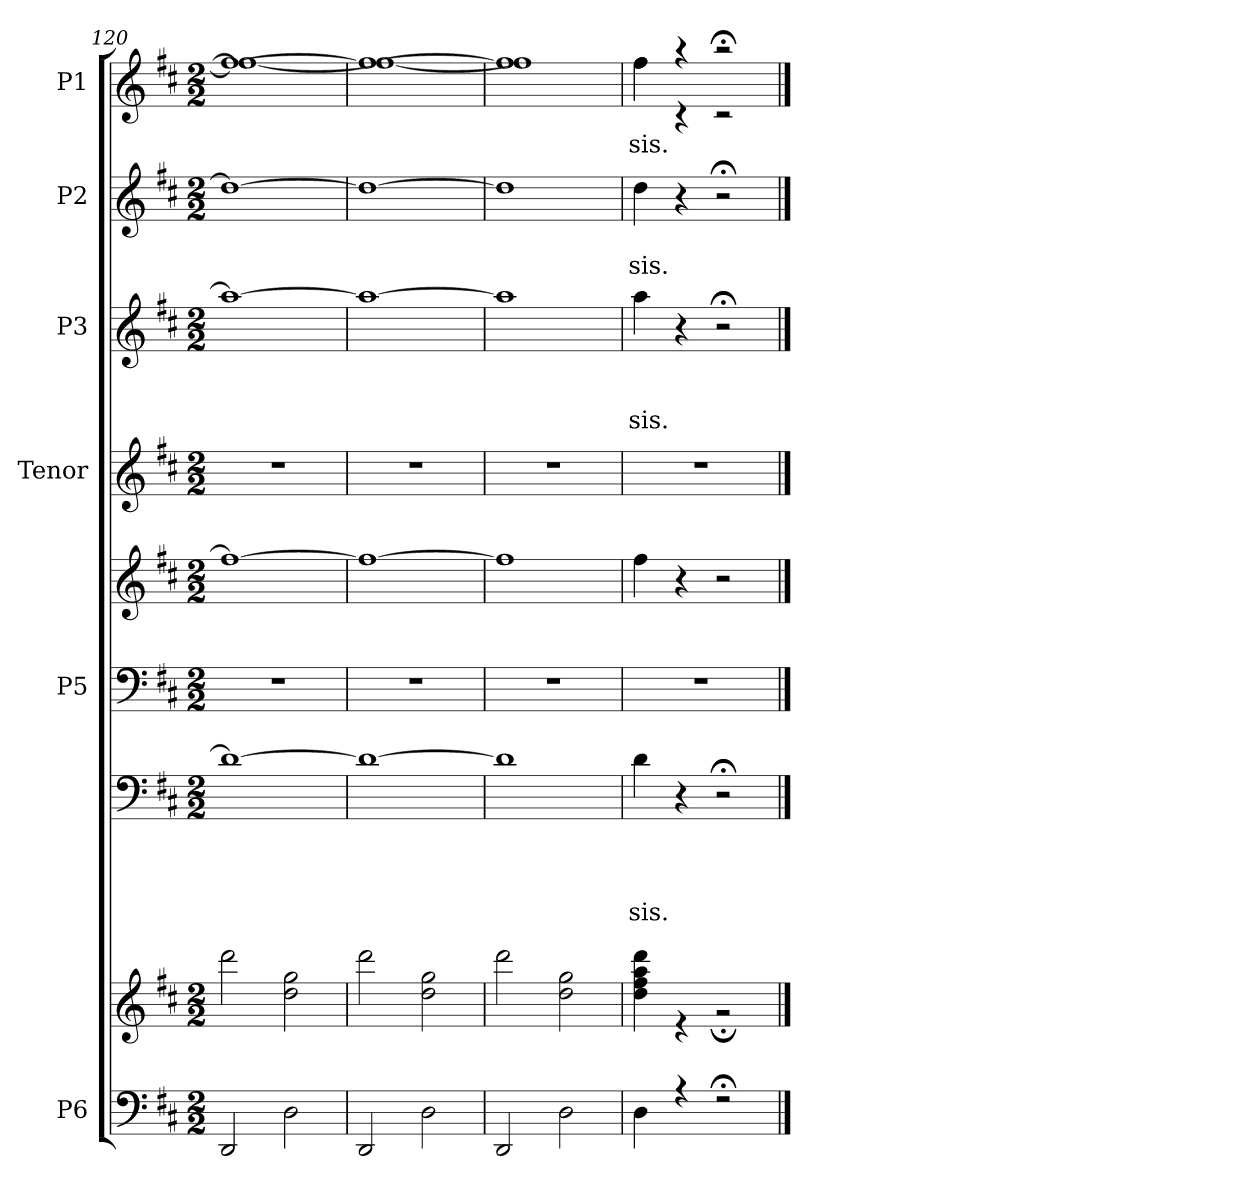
**kern	**kern	**kern	**text	**text	**text	**text	**kern	**kern	**kern	**kern	**text	**text	**text	**kern	**text	**text	**kern	**text
*part8	*part8	*part7	*part7	*part7	*part7	*part7	*part6	*part5	*part4	*part3	*part3	*part3	*part3	*part2	*part2	*part2	*part1	*part1
*staff9	*staff8	*staff7	*staff7	*staff7	*staff7	*staff7	*staff6	*staff5	*staff4	*staff3	*staff3	*staff3	*staff3	*staff2	*staff2	*staff2	*staff1	*staff1
*I"P6	*	*	*	*	*	*	*I"P5	*	*I"Tenor	*I"P3	*	*	*	*I"P2	*	*	*I"P1	*
*	*	*	*	*	*	*	*	*	*I'Ten.	*	*	*	*	*	*	*	*	*
*clefF4	*clefG2	*clefF4	*	*	*	*	*clefF4	*clefG2	*clefG2	*clefG2	*	*	*	*clefG2	*	*	*clefG2	*
*	*	*	*	*	*	*	*	*ITrd7c12	*ITrd7c12	*ITrd7c12	*	*	*	*	*	*	*	*
*k[f#c#]	*k[f#c#]	*k[f#c#]	*	*	*	*	*k[f#c#]	*k[f#c#]	*k[f#c#]	*k[f#c#]	*	*	*	*k[f#c#]	*	*	*k[f#c#]	*
*D:	*D:	*D:	*	*	*	*	*D:	*D:	*D:	*D:	*	*	*	*D:	*	*	*D:	*
*M2/2	*M2/2	*M2/2	*	*	*	*	*M2/2	*M2/2	*M2/2	*M2/2	*	*	*	*M2/2	*	*	*M2/2	*
=120	=120	=120	=120	=120	=120	=120	=120	=120	=120	=120	=120	=120	=120	=120	=120	=120	=120	=120
*^	*^	*	*	*	*	*	*	*	*	*	*	*	*	*	*	*	*^	*
2DD/	1ryy	1ryy	2ddd\	1d_	.	.	.	.	1r	1f#_	1r	1a_	.	.	.	1dd_	.	.	1ff#_	1ff#_	.
2D\	.	.	2dd\ 2gg\	.	.	.	.	.	.	.	.	.	.	.	.	.	.	.	.	.	.
=121	=121	=121	=121	=121	=121	=121	=121	=121	=121	=121	=121	=121	=121	=121	=121	=121	=121	=121	=121	=121	=121
2DD/	1ryy	1ryy	2ddd\	1d_	.	.	.	.	1r	1f#_	1r	1a_	.	.	.	1dd_	.	.	1ff#_	1ff#_	.
2D\	.	.	2dd\ 2gg\	.	.	.	.	.	.	.	.	.	.	.	.	.	.	.	.	.	.
=122	=122	=122	=122	=122	=122	=122	=122	=122	=122	=122	=122	=122	=122	=122	=122	=122	=122	=122	=122	=122	=122
2DD/	1ryy	1ryy	2ddd\	1d]	.	.	.	.	1r	1f#]	1r	1a]	.	.	.	1dd]	.	.	1ff#]	1ff#]	.
2D\	.	.	2dd\ 2gg\	.	.	.	.	.	.	.	.	.	.	.	.	.	.	.	.	.	.
=123	=123	=123	=123	=123	=123	=123	=123	=123	=123	=123	=123	=123	=123	=123	=123	=123	=123	=123	=123	=123	=123
!	!	!	!	!	!	!	!	!LO:LY:b	!	!	!	!	!	!	!LO:LY:b	!	!	!LO:LY:b	!	!	!LO:LY:b
4D\	1ryy	1ryy	4dd\ 4ff#\ 4aa\ 4ddd\	4d\	.	.	.	-sis.	1r	4f#\	1r	4a\	.	.	-sis.	4dd\	.	-sis.	4ff#\	4ff#\	-sis.
4r	.	.	4r	4r	.	.	.	.	.	4r	.	4r	.	.	.	4r	.	.	4raa	4rc	.
2r;<	.	.	2r;<	2r;<	.	.	.	.	.	2r	.	2r;<	.	.	.	2r;<	.	.	2r;aa	2rc	.
*v	*v	*	*	*	*	*	*	*	*	*	*	*	*	*	*	*	*	*	*v	*v	*
*	*v	*v	*	*	*	*	*	*	*	*	*	*	*	*	*	*	*	*	*
==	==	==	==	==	==	==	==	==	==	==	==	==	==	==	==	==	==	==
*-	*-	*-	*-	*-	*-	*-	*-	*-	*-	*-	*-	*-	*-	*-	*-	*-	*-	*-
